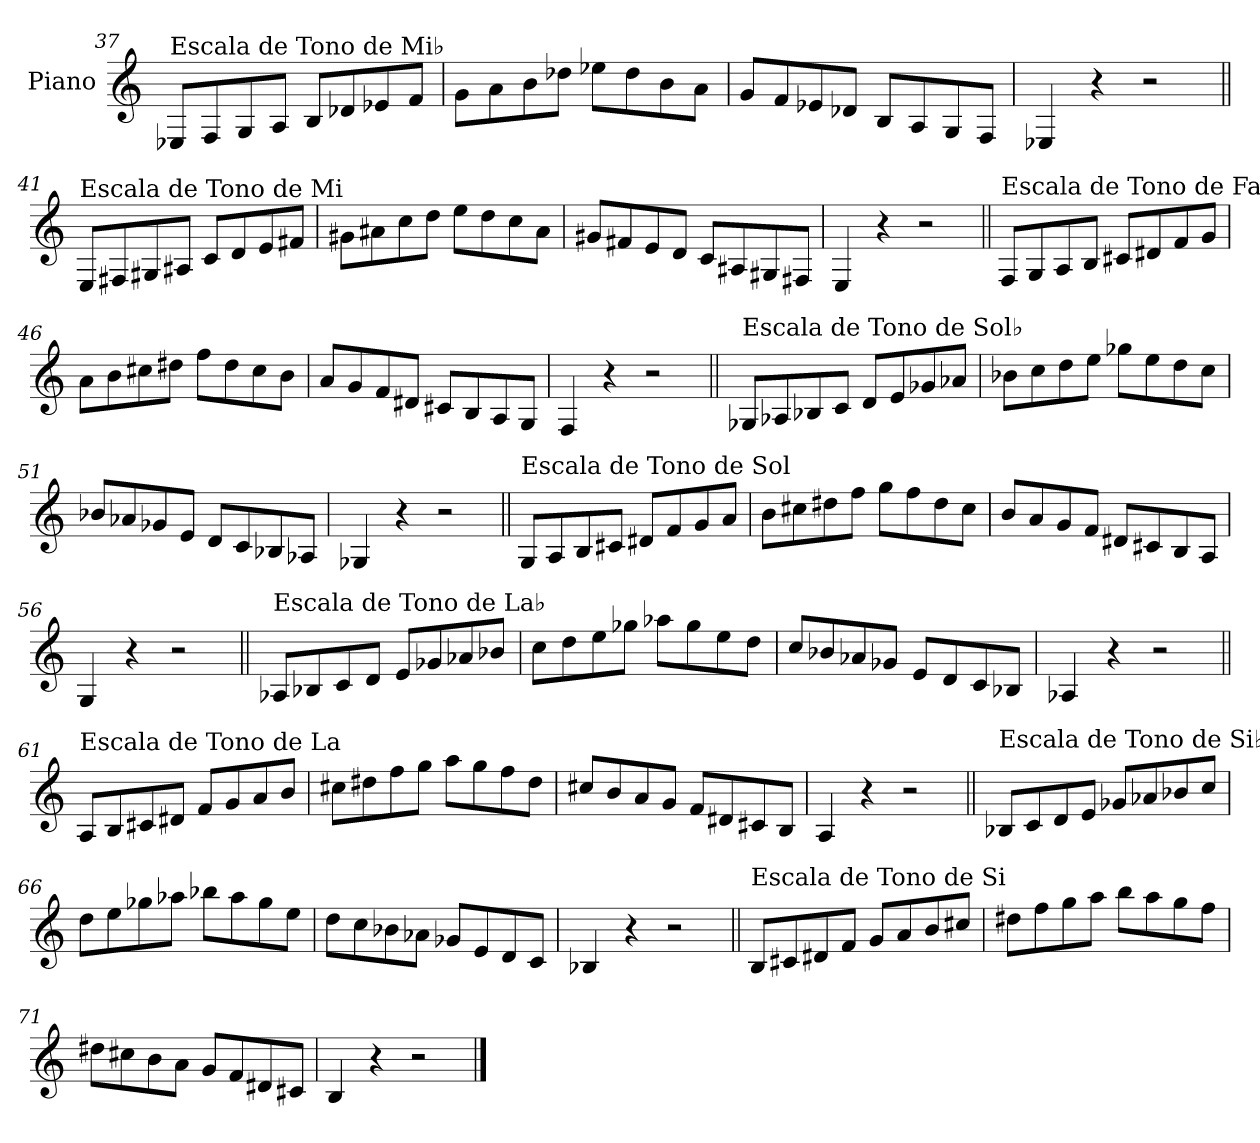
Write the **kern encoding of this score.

**kern
*part1
*staff1
*I"Piano
*I'Pno.
!!LO:LB:g=z
*clefG2
*k[]
=37
!LO:TX:a:t=Escala de Tono de Mi♭
8E-X/L
8F/
8G/
8A/J
8B/L
8d-X/
8e-X/
8f/J
=38
8g\L
8a\
8b\
8dd-X\J
8ee-X\L
8dd-\
8b\
8a\J
=39
8g/L
8f/
8e-X/
8d-X/J
8B/L
8A/
8G/
8F/J
=40
4E-X/
4r
2r
!!LO:LB:g=z
=41||
!LO:TX:a:t=Escala de Tono de Mi
8E/L
8F#X/
8G#X/
8A#X/J
8c/L
8d/
8e/
8f#X/J
=42
8g#X\L
8a#X\
8cc\
8dd\J
8ee\L
8dd\
8cc\
8a#\J
=43
8g#X/L
8f#X/
8e/
8d/J
8c/L
8A#X/
8G#X/
8F#X/J
=44
4E/
4r
2r
!!LO:LB:g=z
=45||
!LO:TX:a:t=Escala de Tono de Fa
8F/L
8G/
8A/
8B/J
8c#X/L
8d#X/
8f/
8g/J
=46
8a\L
8b\
8cc#X\
8dd#X\J
8ff\L
8dd#\
8cc#\
8b\J
=47
8a/L
8g/
8f/
8d#X/J
8c#X/L
8B/
8A/
8G/J
=48
4F/
4r
2r
!!LO:PB:g=z
=49||
!LO:TX:a:t=Escala de Tono de Sol♭
8G-X/L
8A-X/
8B-X/
8c/J
8d/L
8e/
8g-X/
8a-X/J
=50
8b-X\L
8cc\
8dd\
8ee\J
8gg-X\L
8ee\
8dd\
8cc\J
=51
8b-X/L
8a-X/
8g-X/
8e/J
8d/L
8c/
8B-X/
8A-X/J
=52
4G-X/
4r
2r
!!LO:LB:g=z
=53||
!LO:TX:a:t=Escala de Tono de Sol
8G/L
8A/
8B/
8c#X/J
8d#X/L
8f/
8g/
8a/J
=54
8b\L
8cc#X\
8dd#X\
8ff\J
8gg\L
8ff\
8dd#\
8cc#\J
=55
8b/L
8a/
8g/
8f/J
8d#X/L
8c#X/
8B/
8A/J
=56
4G/
4r
2r
!!LO:LB:g=z
=57||
!LO:TX:a:t=Escala de Tono de La♭
8A-X/L
8B-X/
8c/
8d/J
8e/L
8g-X/
8a-X/
8b-X/J
=58
8cc\L
8dd\
8ee\
8gg-X\J
8aa-X\L
8gg-\
8ee\
8dd\J
=59
8cc/L
8b-X/
8a-X/
8g-X/J
8e/L
8d/
8c/
8B-X/J
=60
4A-X/
4r
2r
!!LO:LB:g=z
=61||
!LO:TX:a:t=Escala de Tono de La
8A/L
8B/
8c#X/
8d#X/J
8f/L
8g/
8a/
8b/J
=62
8cc#X\L
8dd#X\
8ff\
8gg\J
8aa\L
8gg\
8ff\
8dd#\J
=63
8cc#X/L
8b/
8a/
8g/J
8f/L
8d#X/
8c#X/
8B/J
=64
4A/
4r
2r
!!LO:LB:g=z
=65||
!LO:TX:a:t=Escala de Tono de Si♭
8B-X/L
8c/
8d/
8e/J
8g-X/L
8a-X/
8b-X/
8cc/J
=66
8dd\L
8ee\
8gg-X\
8aa-X\J
8bb-X\L
8aa-\
8gg-\
8ee\J
=67
8dd\L
8cc\
8b-X\
8a-X\J
8g-X/L
8e/
8d/
8c/J
=68
4B-X/
4r
2r
!!LO:LB:g=z
=69||
!LO:TX:a:t=Escala de Tono de Si
8B/L
8c#X/
8d#X/
8f/J
8g/L
8a/
8b/
8cc#X/J
=70
8dd#X\L
8ff\
8gg\
8aa\J
8bb\L
8aa\
8gg\
8ff\J
=71
8dd#X\L
8cc#X\
8b\
8a\J
8g/L
8f/
8d#X/
8c#X/J
=72
4B/
4r
2r
==
*-
